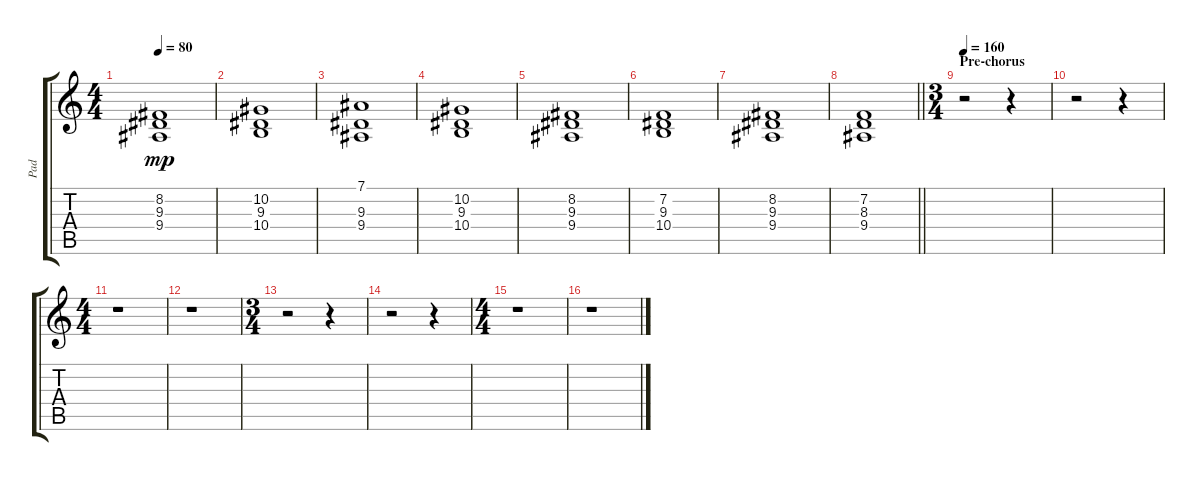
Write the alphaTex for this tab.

\track ("Pad" "Pad") {instrument pad4choir}
\staff {score tabs}
\tuning (Eb4 Bb3 Gb3 Db3 Ab2 Eb2) {hide}
\ts (4 4)
\tempo 80
\clef g2
\ks c
(8.2 9.3 9.4).1{dy mp} |
(10.2 9.3 10.4).1 |
(7.1 9.3 9.4).1 |
(10.2 9.3 10.4).1 |
(8.2 9.3 9.4).1 |
(7.2 9.3 10.4).1 |
(8.2 9.3 9.4).1 |
\barLineRight lightlight
(7.2 8.3 9.4).1 |
\ts (3 4)
\section ("" "Pre-chorus")
\tempo 160
r.2 r.4 |
r.2 r.4 |
\ts (4 4)
r.1 |
r.1 |
\ts (3 4)
r.2 r.4 |
r.2 r.4 |
\ts (4 4)
r.1 |
r.1
